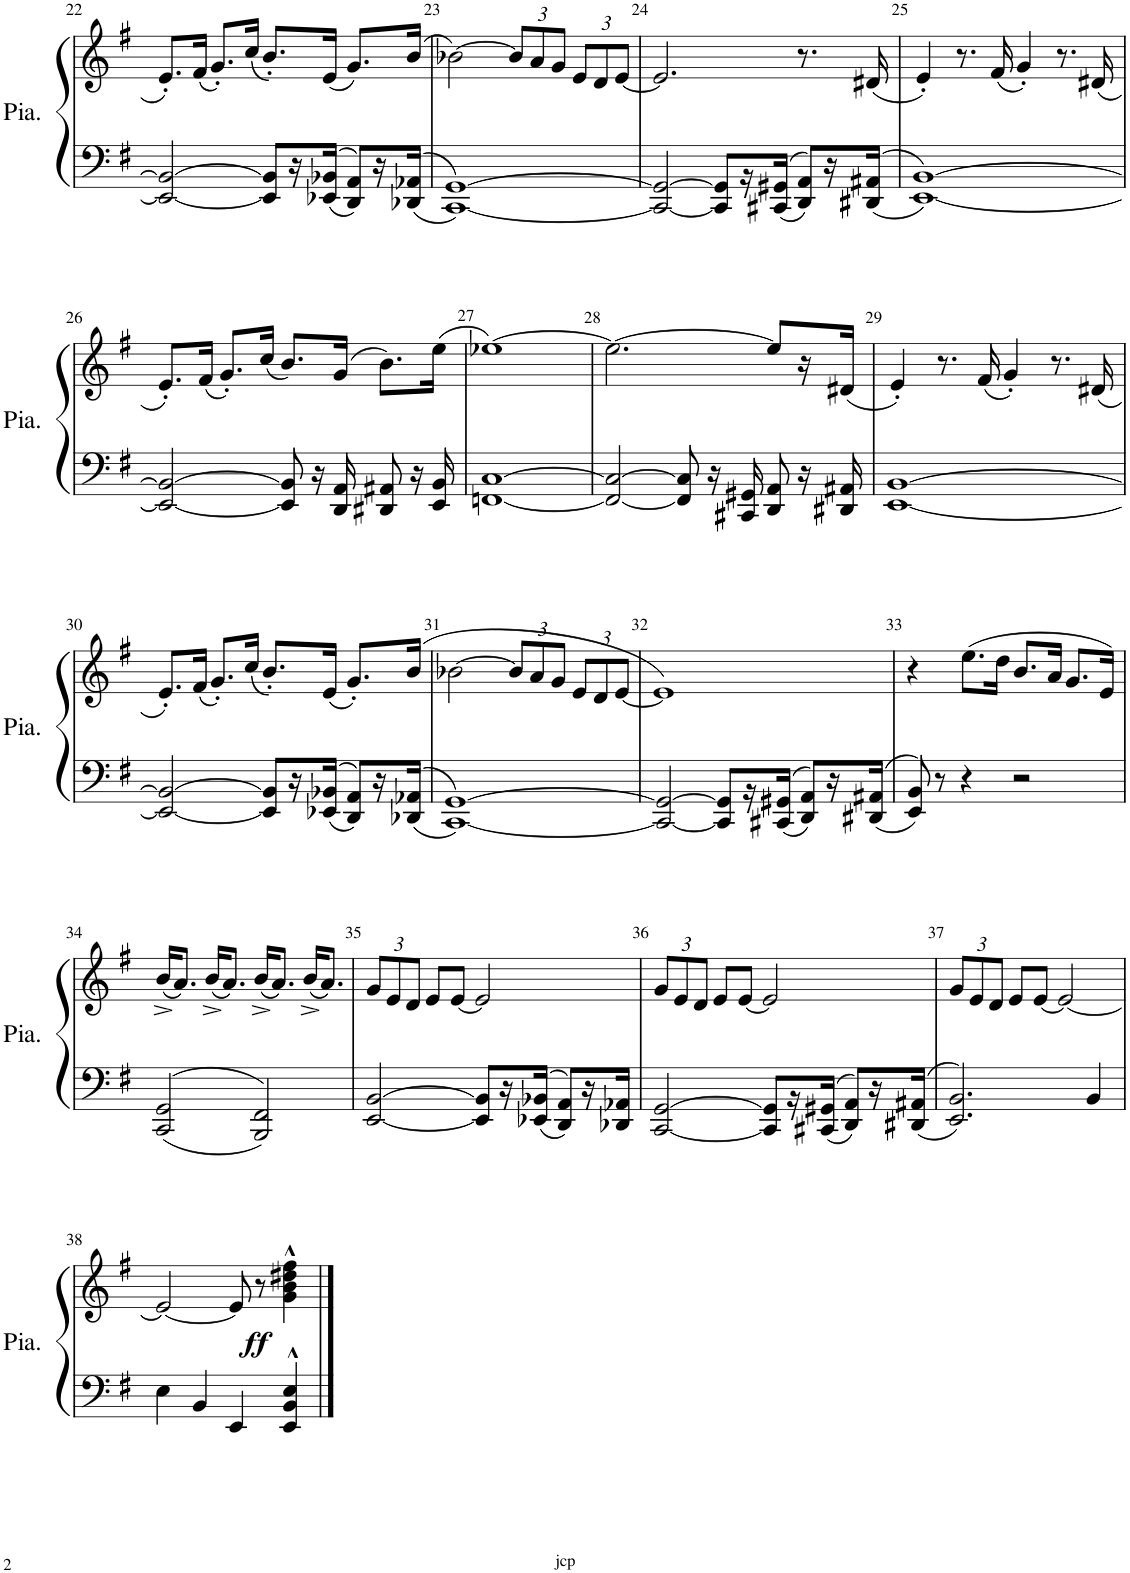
**kern	**kern	**dynam
*part1	*part1	*part1
*staff2	*staff1	*staff1/2
*I"Piano	*	*
*I'Pia.	*	*
!!LO:PB:g=z
*clefF4	*clefG2	*
*k[f#]	*k[f#]	*
*M4/4	*M4/4	*
=22	=22	=22
2EE/_ 2BB/_	8.e'/L	.
.	(16f#/Jk	.
.	8.g'/L)	.
.	(16cc/Jk	.
8EE/] 8BB/]L	8.b'/L)	.
16r	.	.
16EE-X/ 16BB-X/JJ	(16e/Jk	.
8DD/ 8AA/L	8.g/L)	.
16r	.	.
16DD-X/ 16AA-X/JJ	(16b/Jk	.
=23	=23	=23
[1CC [1GG	[2b-X\)	.
*	*Xbrackettup	*
.	12b-/L]	.
.	12a/	.
.	12g/J	.
.	12e/L	.
.	12d/	.
.	[12e/J	.
=24	=24	=24
2CC/_ 2GG/_	2.e/]	.
8CC/] 8GG/]L	.	.
16r	.	.
16CC#X/ 16GG#X/JJ	.	.
8DD/ 8AA/L	8.r	.
16r	.	.
16DD#X/ 16AA#X/JJ	(16d#X/	.
=25	=25	=25
[1EE [1BB	4e'/)	.
.	8.r	.
.	(16f#/	.
.	4g'/)	.
.	8.r	.
.	(16d#X/	.
!!LO:LB:g=z
=26	=26	=26
2EE/_ 2BB/_	8.e'/L)	.
.	(16f#/Jk	.
.	8.g'/L)	.
.	(16cc/Jk	.
8EE/] 8BB/]	8.b/L)	.
16r	.	.
16DD/ 16AA/	(16g/Jk	.
8DD#X/ 8AA#X/	8.b\L)	.
16r	.	.
16EE/ 16BB/	(16ee\Jk	.
=27	=27	=27
[1FFn [1C	[1ee-X)	.
=28	=28	=28
2FF/_ 2C/_	2.ee-\_	.
8FF/] 8C/]	.	.
16r	.	.
16CC#X/ 16GG#X/	.	.
8DD/ 8AA/	8ee-/L]	.
16r	16r	.
16DD#X/ 16AA#X/	(16d#X/JJ	.
=29	=29	=29
[1EE [1BB	4e'/)	.
.	8.r	.
.	(16f#/	.
.	4g'/)	.
.	8.r	.
.	(16d#X/	.
!!LO:LB:g=z
=30	=30	=30
2EE/_ 2BB/_	8.e'/L)	.
.	(16f#/Jk	.
.	8.g'/L)	.
.	(16cc/Jk	.
8EE/] 8BB/]L	8.b'/L)	.
16r	.	.
16EE-X/ 16BB-X/JJ	(16e/Jk	.
8DD/ 8AA/L	8.g'/L)	.
16r	.	.
16DD-X/ 16AA-X/JJ	(16b/Jk	.
=31	=31	=31
[1CC [1GG	[2b-X\	.
.	12b-/L]	.
.	12a/	.
.	12g/J	.
.	12e/L	.
.	12d/	.
.	[12e/J	.
=32	=32	=32
2CC/_ 2GG/_	1e])	.
8CC/] 8GG/]L	.	.
16r	.	.
16CC#X/ 16GG#X/JJ	.	.
8DD/ 8AA/L	.	.
16r	.	.
16DD#X/ 16AA#X/JJ	.	.
=33	=33	=33
8EE/ 8BB/	4r	.
8r	.	.
4r	(8.ee\L	.
.	16dd\Jk	.
2r	8.b/L	.
.	16a/Jk	.
.	8.g/L	.
.	16e/Jk)	.
!!LO:LB:g=z
=34	=34	=34
2CC/ 2GG/	(16b^/KL	.
.	8.a/J)	.
.	(16b^/KL	.
.	8.a/J)	.
2BBB/ 2FF#/	(16b^/KL	.
.	8.a/J)	.
.	(16b^/KL	.
.	8.a/J)	.
=35	=35	=35
[2EE/ [2BB/	12g/L	.
.	12e/	.
.	12d/J	.
.	8e/L	.
.	[8e/J	.
8EE/] 8BB/]L	2e/]	.
16r	.	.
16EE-X/ 16BB-X/JJ	.	.
8DD/ 8AA/L	.	.
16r	.	.
16DD-X/ 16AA-X/JJ	.	.
=36	=36	=36
[2CC/ [2GG/	12g/L	.
.	12e/	.
.	12d/J	.
.	8e/L	.
.	[8e/J	.
8CC/] 8GG/]L	2e/]	.
16r	.	.
16CC#X/ 16GG#X/JJ	.	.
8DD/ 8AA/L	.	.
16r	.	.
16DD#X/ 16AA#X/JJ	.	.
=37	=37	=37
2.EE/ 2.BB/	12g/L	.
.	12e/	.
.	12d/J	.
.	8e/L	.
.	[8e/J	.
.	2e/_	.
4BB/	.	.
!!LO:LB:g=z
=38	=38	=38
4E\	2e/_	.
4BB/	.	.
4EE/	8e/]	.
!	!	!LO:DY:b
.	8r	ff
4EE/^^ 4BB/^^ 4E/^^	4g\^^ 4b\^^ 4dd#X\^^ 4ff#\^^	.
==	==	==
*-	*-	*-
